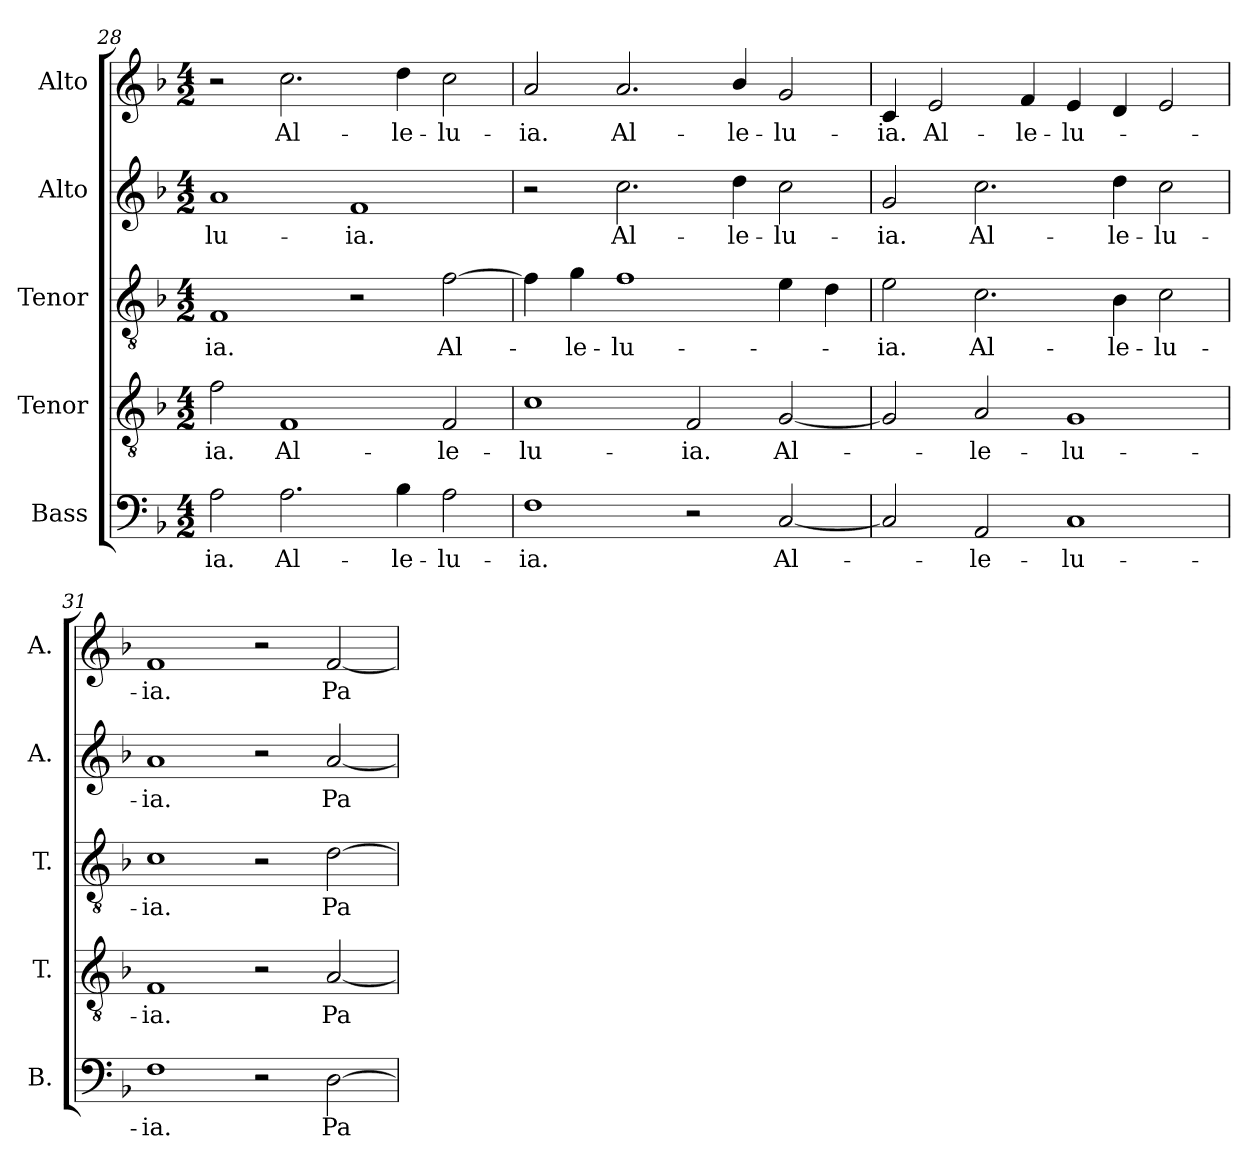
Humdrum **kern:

**kern	**text	**kern	**text	**kern	**text	**kern	**text	**kern	**text
*part5	*part5	*part4	*part4	*part3	*part3	*part2	*part2	*part1	*part1
*staff5	*staff5	*staff4	*staff4	*staff3	*staff3	*staff2	*staff2	*staff1	*staff1
*I"Bass	*	*I"Tenor	*	*I"Tenor	*	*I"Alto	*	*I"Alto	*
*I'B.	*	*I'T.	*	*I'T.	*	*I'A.	*	*I'A.	*
!!LO:LB:g=z
*clefF4	*	*clefGv2	*	*clefGv2	*	*clefG2	*	*clefG2	*
*	*	*ITrd7c12	*	*ITrd7c12	*	*	*	*	*
*k[b-]	*	*k[b-]	*	*k[b-]	*	*k[b-]	*	*k[b-]	*
*F:	*	*F:	*	*F:	*	*F:	*	*F:	*
*M4/2	*	*M4/2	*	*M4/2	*	*M4/2	*	*M4/2	*
=28	=28	=28	=28	=28	=28	=28	=28	=28	=28
!	!LO:LY:b:color=#000000	!	!	!	!	!	!	!	!
!	!	!	!LO:LY:b:color=#000000	!	!	!	!	!	!
!	!	!	!	!	!LO:LY:b:color=#000000	!	!	!	!
!	!	!	!	!	!	!	!LO:LY:b:color=#000000	!	!
2Ai\	-ia.	2Fi\	-ia.	1FFi	-ia.	1ai	-lu-	2r	.
!	!LO:LY:b:color=#000000	!	!	!	!	!	!	!	!
!	!	!	!LO:LY:b:color=#000000	!	!	!	!	!	!
!	!	!	!	!	!	!	!	!	!LO:LY:b:color=#000000
2.Ai\	Al-	1FFi	Al-	.	.	.	.	2.cci\	Al-
!	!	!	!	!	!	!	!LO:LY:b:color=#000000	!	!
.	.	.	.	2r	.	1fi	-ia.	.	.
!	!LO:LY:b:color=#000000	!	!	!	!	!	!	!	!
!	!	!	!	!	!	!	!	!	!LO:LY:b:color=#000000
4B-i\	-le-	.	.	.	.	.	.	4ddi\	-le-
!	!LO:LY:b:color=#000000	!	!	!	!	!	!	!	!
!	!	!	!LO:LY:b:color=#000000	!	!	!	!	!	!
!	!	!	!	!	!LO:LY:b:color=#000000	!	!	!	!
!	!	!	!	!	!	!	!	!	!LO:LY:b:color=#000000
2Ai\	-lu-	2FFi/	-le-	[2Fi\	Al-	.	.	2cci\	-lu-
=29	=29	=29	=29	=29	=29	=29	=29	=29	=29
!	!LO:LY:b:color=#000000	!	!	!	!	!	!	!	!
!	!	!	!LO:LY:b:color=#000000	!	!	!	!	!	!
!	!	!	!	!	!	!	!	!	!LO:LY:b:color=#000000
1Fi	-ia.	1Ci	-lu-	4Fi\]	.	2r	.	2ai/	-ia.
!	!	!	!	!	!LO:LY:b:color=#000000	!	!	!	!
.	.	.	.	4Gi\	-le-	.	.	.	.
!	!	!	!	!	!LO:LY:b:color=#000000	!	!	!	!
!	!	!	!	!	!	!	!LO:LY:b:color=#000000	!	!
!	!	!	!	!	!	!	!	!	!LO:LY:b:color=#000000
.	.	.	.	1Fi	-lu-	2.cci\	Al-	2.ai/	Al-
!	!	!	!LO:LY:b:color=#000000	!	!	!	!	!	!
2r	.	2FFi/	-ia.	.	.	.	.	.	.
!	!	!	!	!	!	!	!LO:LY:b:color=#000000	!	!
!	!	!	!	!	!	!	!	!	!LO:LY:b:color=#000000
.	.	.	.	.	.	4ddi\	-le-	4b-i/	-le-
!	!LO:LY:b:color=#000000	!	!	!	!	!	!	!	!
!	!	!	!LO:LY:b:color=#000000	!	!	!	!	!	!
!	!	!	!	!	!	!	!LO:LY:b:color=#000000	!	!
!	!	!	!	!	!	!	!	!	!LO:LY:b:color=#000000
[2Ci/	Al-	[2GGi/	Al-	4Ei\	.	2cci\	-lu-	2gi/	-lu-
.	.	.	.	4Di\	.	.	.	.	.
=30	=30	=30	=30	=30	=30	=30	=30	=30	=30
!	!	!	!	!	!LO:LY:b:color=#000000	!	!	!	!
!	!	!	!	!	!	!	!LO:LY:b:color=#000000	!	!
!	!	!	!	!	!	!	!	!	!LO:LY:b:color=#000000
2Ci/]	.	2GGi/]	.	2Ei\	-ia.	2gi/	-ia.	4ci/	-ia.
!	!	!	!	!	!	!	!	!	!LO:LY:b:color=#000000
.	.	.	.	.	.	.	.	2ei/	Al-
!	!LO:LY:b:color=#000000	!	!	!	!	!	!	!	!
!	!	!	!LO:LY:b:color=#000000	!	!	!	!	!	!
!	!	!	!	!	!LO:LY:b:color=#000000	!	!	!	!
!	!	!	!	!	!	!	!LO:LY:b:color=#000000	!	!
2AAi/	-le-	2AAi/	-le-	2.Ci\	Al-	2.cci\	Al-	.	.
!	!	!	!	!	!	!	!	!	!LO:LY:b:color=#000000
.	.	.	.	.	.	.	.	4fi/	-le-
!	!LO:LY:b:color=#000000	!	!	!	!	!	!	!	!
!	!	!	!LO:LY:b:color=#000000	!	!	!	!	!	!
!	!	!	!	!	!	!	!	!	!LO:LY:b:color=#000000
1Ci	-lu-	1GGi	-lu-	.	.	.	.	4ei/	-lu-
!	!	!	!	!	!LO:LY:b:color=#000000	!	!	!	!
!	!	!	!	!	!	!	!LO:LY:b:color=#000000	!	!
.	.	.	.	4BB-i\	-le-	4ddi\	-le-	4di/	.
!	!	!	!	!	!LO:LY:b:color=#000000	!	!	!	!
!	!	!	!	!	!	!	!LO:LY:b:color=#000000	!	!
.	.	.	.	2Ci\	-lu-	2cci\	-lu-	2ei/	.
=31	=31	=31	=31	=31	=31	=31	=31	=31	=31
!	!LO:LY:b:color=#000000	!	!	!	!	!	!	!	!
!	!	!	!LO:LY:b:color=#000000	!	!	!	!	!	!
!	!	!	!	!	!LO:LY:b:color=#000000	!	!	!	!
!	!	!	!	!	!	!	!LO:LY:b:color=#000000	!	!
!	!	!	!	!	!	!	!	!	!LO:LY:b:color=#000000
1Fi	-ia.	1FFi	-ia.	1Ci	-ia.	1ai	-ia.	1fi	-ia.
2r	.	2r	.	2r	.	2r	.	2r	.
!	!LO:LY:b:color=#000000	!	!	!	!	!	!	!	!
!	!	!	!LO:LY:b:color=#000000	!	!	!	!	!	!
!	!	!	!	!	!LO:LY:b:color=#000000	!	!	!	!
!	!	!	!	!	!	!	!LO:LY:b:color=#000000	!	!
!	!	!	!	!	!	!	!	!	!LO:LY:b:color=#000000
[2Di\	Pa-	[2AAi/	Pa-	[2Di\	Pa-	[2ai/	Pa-	[2fi/	Pa-
=	=	=	=	=	=	=	=	=	=
*-	*-	*-	*-	*-	*-	*-	*-	*-	*-
